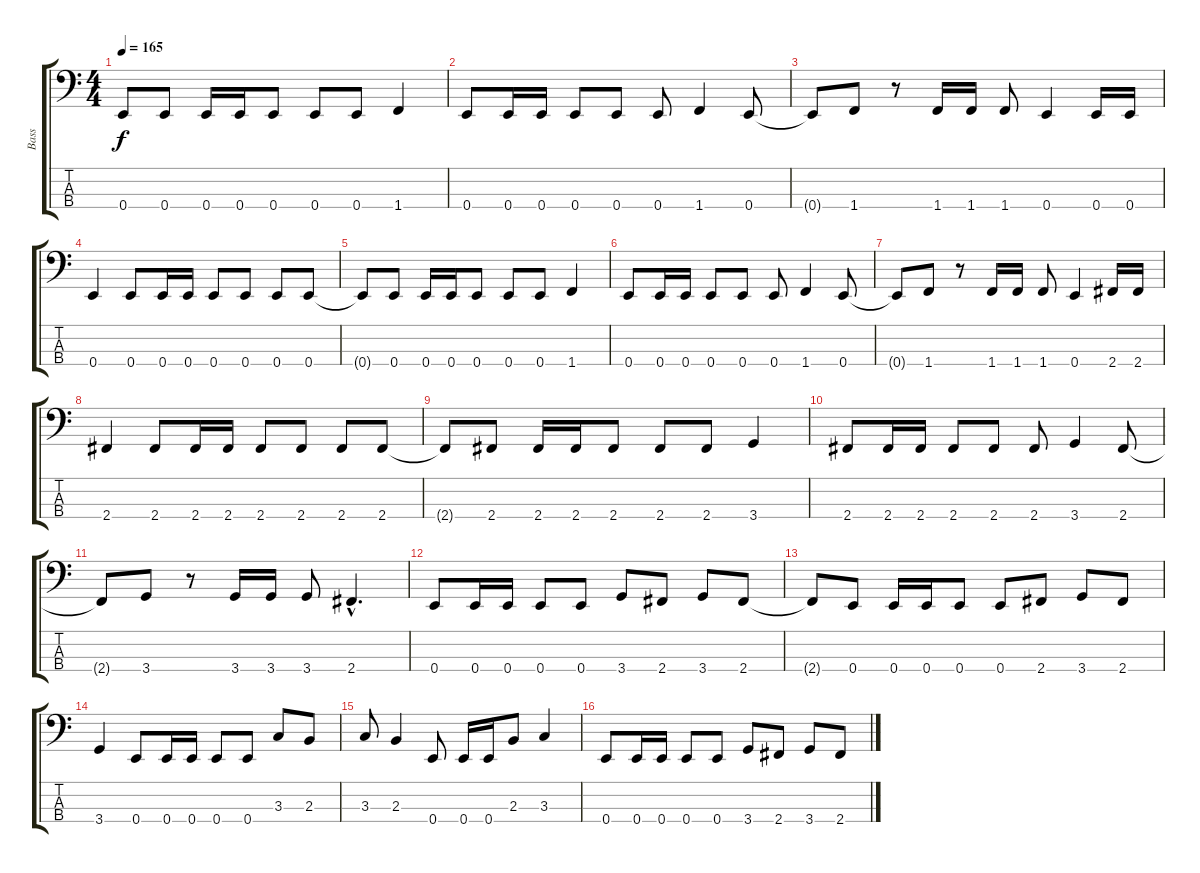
\track ("Bass" "Bass") {instrument electricbasspick}
\staff {score tabs}
\tuning (G2 D2 A1 E1) {hide}
\ts (4 4)
\tempo 165
\clef f4
\ks c
0.4{t}.8{dy f} 0.4.8 0.4.16 0.4.16 0.4.8 0.4.8 0.4.8 1.4.4 |
0.4.8 0.4.16 0.4.16 0.4.8 0.4.8 0.4.8 1.4.4 0.4.8 |
0.4{t}.8 1.4.8 r.8 1.4.16 1.4.16 1.4.8 0.4.4 0.4.16 0.4.16 |
0.4.4 0.4.8 0.4.16 0.4.16 0.4.8 0.4.8 0.4.8 0.4.8 |
0.4{t}.8 0.4.8 0.4.16 0.4.16 0.4.8 0.4.8 0.4.8 1.4.4 |
0.4.8 0.4.16 0.4.16 0.4.8 0.4.8 0.4.8 1.4.4 0.4.8 |
0.4{t}.8 1.4.8 r.8 1.4.16 1.4.16 1.4.8 0.4.4 2.4.16 2.4.16 |
2.4.4 2.4.8 2.4.16 2.4.16 2.4.8 2.4.8 2.4.8 2.4.8 |
2.4{t}.8 2.4.8 2.4.16 2.4.16 2.4.8 2.4.8 2.4.8 3.4.4 |
2.4.8 2.4.16 2.4.16 2.4.8 2.4.8 2.4.8 3.4.4 2.4.8 |
2.4{t}.8 3.4.8 r.8 3.4.16 3.4.16 3.4.8 2.4{hac}.4{d} |
0.4.8 0.4.16 0.4.16 0.4.8 0.4.8 3.4.8 2.4.8 3.4.8 2.4.8 |
2.4{t}.8 0.4.8 0.4.16 0.4.16 0.4.8 0.4.8 2.4.8 3.4.8 2.4.8 |
3.4.4 0.4.8 0.4.16 0.4.16 0.4.8 0.4.8 3.3.8 2.3.8 |
3.3.8 2.3.4 0.4.8 0.4.16 0.4.16 2.3.8 3.3.4 |
0.4.8 0.4.16 0.4.16 0.4.8 0.4.8 3.4.8 2.4.8 3.4.8 2.4.8
